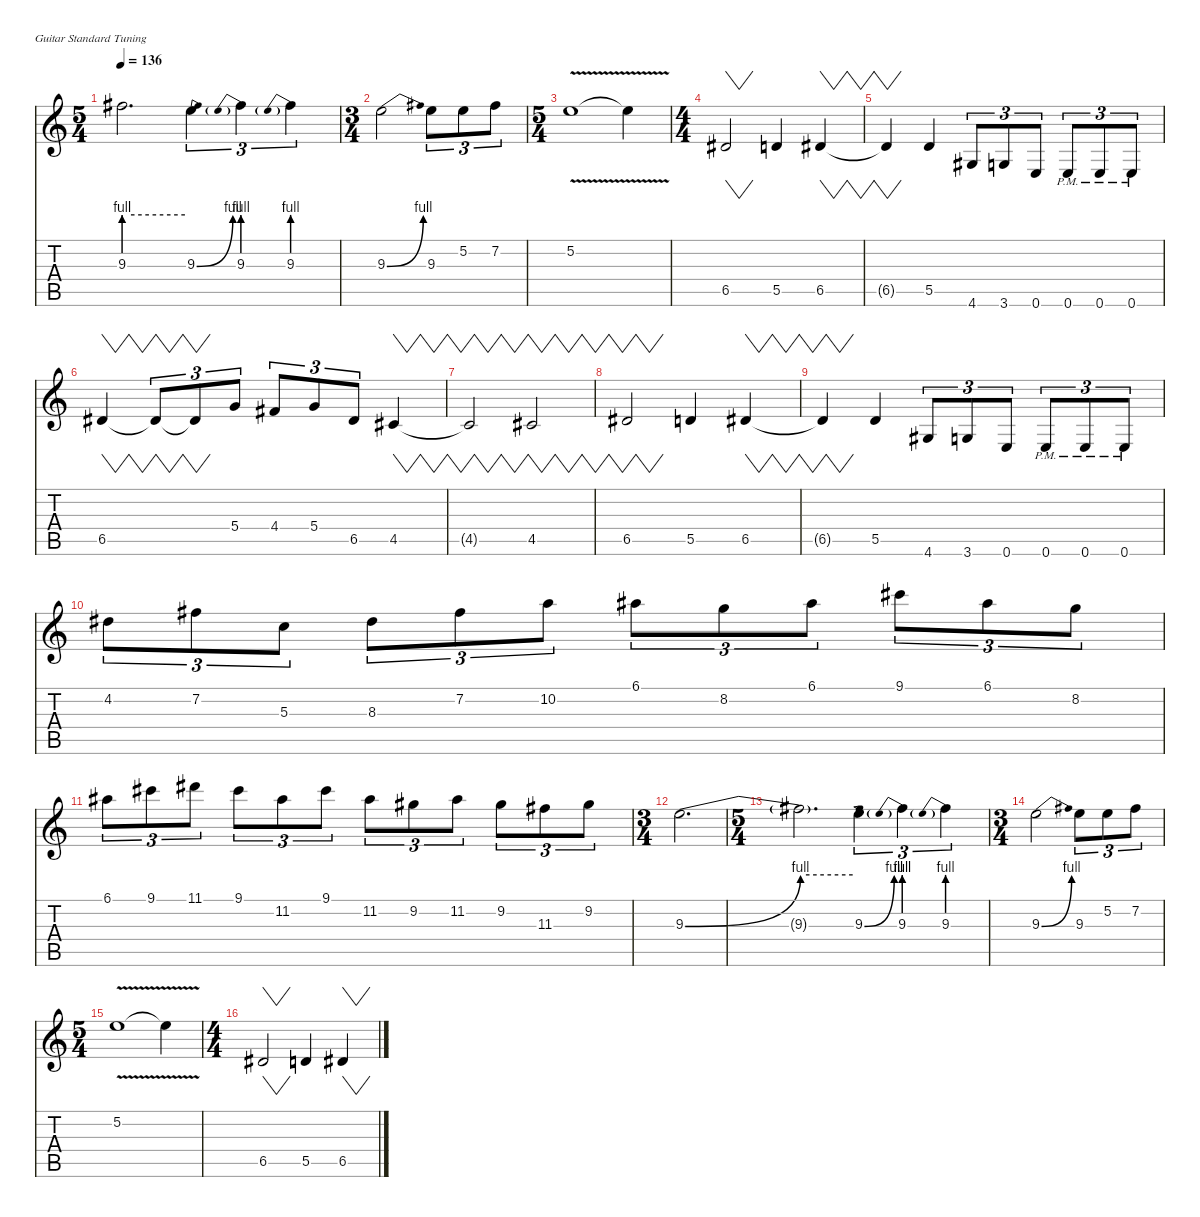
\defaultSystemsLayout 4
\hideDynamics
\bracketExtendMode nobrackets
\singleTrackTrackNamePolicy hidden
\multiTrackTrackNamePolicy hidden
\firstSystemTrackNameMode fullname
\firstSystemTrackNameOrientation horizontal
\otherSystemsTrackNameOrientation horizontal
\track ("Guitar" "dist.guit.") {instrument distortionguitar}
\staff {score tabs}
\tuning (E4 B3 G3 D3 A2 E2)
\ts (5 4)
\beaming (8 6 4)
\tempo 136
\clef g2
\ks c
9.3{be (hold 0 4 60 4) t}.2{d dy f beam Down} 9.3{be (bend 0 0 15 4)}.4{tu (3 2) beam Down} 9.3{be (prebend 0 4 60 4)}.4{tu (3 2) beam Down} 9.3{be (prebend 0 4 60 4)}.4{tu (3 2) beam Down} |
\ts (3 4)
\beaming (8 6 4)
9.3{be (bend 0 0 6 4)}.2{beam Down} 9.3.8{tu (3 2) beam Down} 5.2.8{tu (3 2) beam Down} 7.2{acc #}.8{tu (3 2) beam Down} |
\ts (5 4)
\beaming (8 6 4)
5.2{v}.1{beam Down} 5.2{v t}.4{beam Down} |
\ts (4 4)
\beaming (8 2 2 2 2)
6.5{acc #}.2{vw beam Up} 5.5.4{beam Up} 6.5{acc #}.4{vw beam Up} |
6.5{t acc #}.4{vw beam Up} 5.5.4{beam Up} 4.6{acc #}.8{tu (3 2) beam Up} 3.6.8{tu (3 2) beam Up} 0.6.8{tu (3 2) beam Up} 0.6{pm}.8{tu (3 2) beam Up} 0.6{pm}.8{tu (3 2) beam Up} 0.6{pm}.8{tu (3 2) beam Up} |
6.5{acc #}.4{vw beam Up} 6.5{t acc #}.8{vw tu (3 2) beam Up} 6.5{t acc #}.8{vw tu (3 2) beam Up} 5.4.8{tu (3 2) beam Up} 4.4{acc #}.8{tu (3 2) beam Up} 5.4.8{tu (3 2) beam Up} 6.5{acc #}.8{tu (3 2) beam Up} 4.5{acc #}.4{vw beam Up} |
4.5{t acc #}.2{vw beam Up} 4.5{acc #}.2{vw beam Up} |
6.5{acc #}.2{vw beam Up} 5.5.4{beam Up} 6.5{acc #}.4{vw beam Up} |
6.5{t acc #}.4{vw beam Up} 5.5.4{beam Up} 4.6{acc #}.8{tu (3 2) beam Up} 3.6.8{tu (3 2) beam Up} 0.6.8{tu (3 2) beam Up} 0.6{pm}.8{tu (3 2) beam Up} 0.6{pm}.8{tu (3 2) beam Up} 0.6{pm}.8{tu (3 2) beam Up} |
4.2{acc #}.8{tu (3 2) beam Down} 7.2{acc #}.8{tu (3 2) beam Down} 5.3.8{tu (3 2) beam Down} 8.3{acc #}.8{tu (3 2) beam Down} 7.2{acc #}.8{tu (3 2) beam Down} 10.2.8{tu (3 2) beam Down} 6.1{acc #}.8{tu (3 2) beam Down} 8.2.8{tu (3 2) beam Down} 6.1{acc #}.8{tu (3 2) beam Down} 9.1{acc #}.8{tu (3 2) beam Down} 6.1{acc #}.8{tu (3 2) beam Down} 8.2.8{tu (3 2) beam Down} |
6.1{acc #}.8{tu (3 2) beam Down} 9.1{acc #}.8{tu (3 2) beam Down} 11.1{acc #}.8{tu (3 2) beam Down} 9.1{acc #}.8{tu (3 2) beam Down} 11.2{acc #}.8{tu (3 2) beam Down} 9.1{acc #}.8{tu (3 2) beam Down} 11.2{acc #}.8{tu (3 2) beam Down} 9.2{acc #}.8{tu (3 2) beam Down} 11.2{acc #}.8{tu (3 2) beam Down} 9.2{acc #}.8{tu (3 2) beam Down} 11.3{acc #}.8{tu (3 2) beam Down} 9.2{acc #}.8{tu (3 2) beam Down} |
\ts (3 4)
\beaming (8 2 2 2 2)
9.3{be (bend 0 0 60 4)}.2{d beam Down} |
\ts (5 4)
\beaming (8 2 2 2 4)
9.3{be (hold 0 4 60 4) t}.2{d beam Down} 9.3{be (bend 0 0 15 4)}.4{tu (3 2) beam Down} 9.3{be (prebend 0 4 60 4)}.4{tu (3 2) beam Down} 9.3{be (prebend 0 4 60 4)}.4{tu (3 2) beam Down} |
\ts (3 4)
\beaming (8 2 2 2 2)
9.3{be (bend 0 0 6 4)}.2{beam Down} 9.3.8{tu (3 2) beam Down} 5.2.8{tu (3 2) beam Down} 7.2{acc #}.8{tu (3 2) beam Down} |
\ts (5 4)
\beaming (8 2 2 2 4)
5.2{v}.1{beam Down} 5.2{v t}.4{beam Down} |
\ts (4 4)
\beaming (8 2 2 2 2)
6.5{acc #}.2{vw beam Up} 5.5.4{beam Up} 6.5{acc #}.4{vw beam Up}
